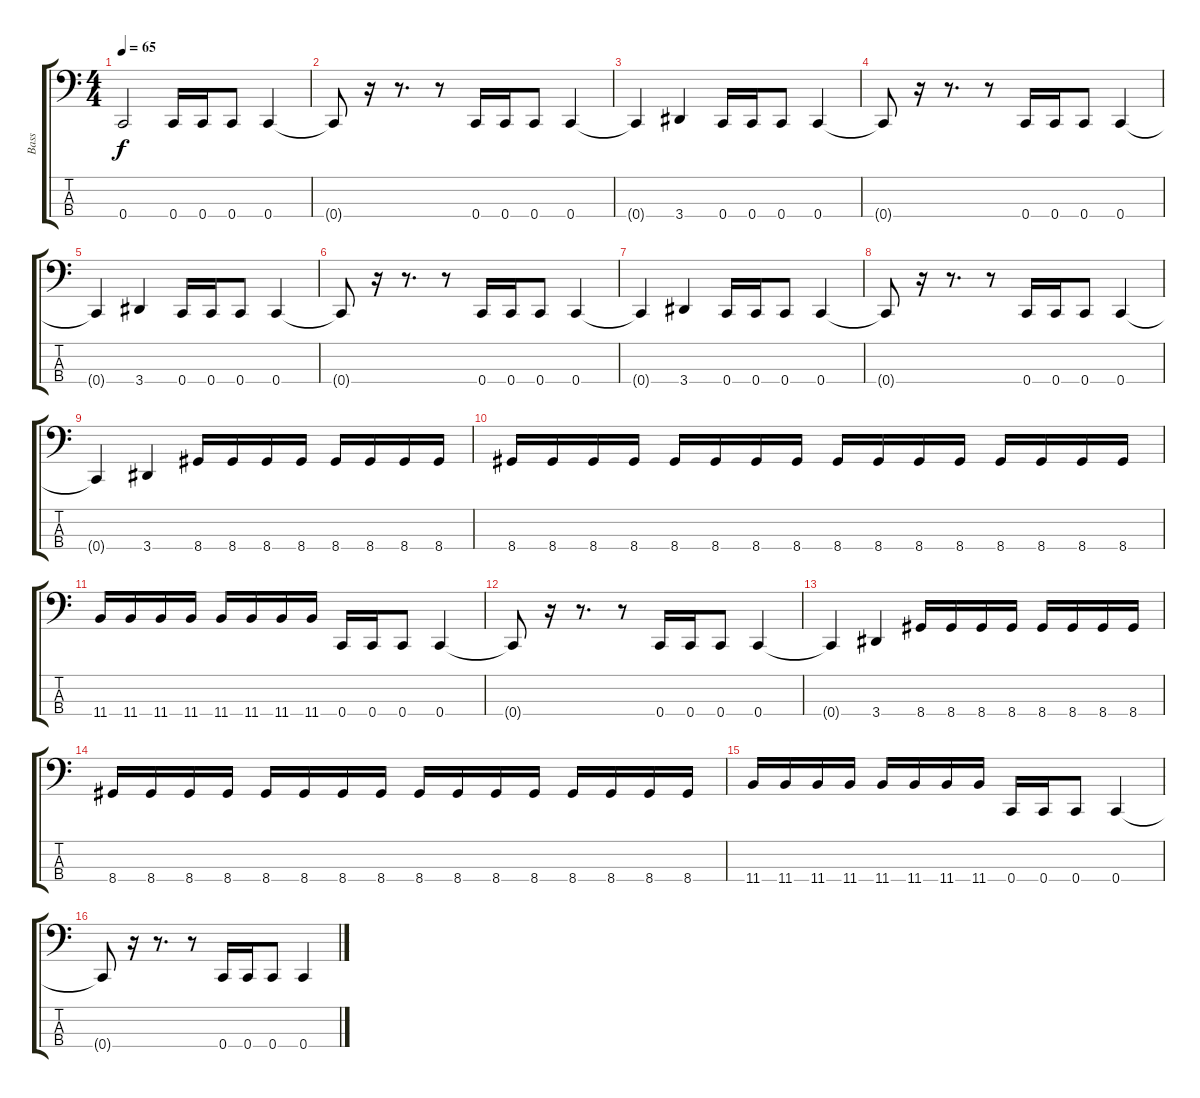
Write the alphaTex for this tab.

\track ("Bass" "Bass") {instrument electricbassfinger}
\staff {score tabs}
\tuning (F2 C2 G1 C1) {hide}
\ts (4 4)
\tempo 65
\clef f4
\ks c
0.4{t}.2{dy f} 0.4.16 0.4.16 0.4.8 0.4.4 |
0.4{t}.8 r.16 r.8{d} r.8 0.4.16 0.4.16 0.4.8 0.4.4 |
0.4{t}.4 3.4.4 0.4.16 0.4.16 0.4.8 0.4.4 |
0.4{t}.8 r.16 r.8{d} r.8 0.4.16 0.4.16 0.4.8 0.4.4 |
0.4{t}.4 3.4.4 0.4.16 0.4.16 0.4.8 0.4.4 |
0.4{t}.8 r.16 r.8{d} r.8 0.4.16 0.4.16 0.4.8 0.4.4 |
0.4{t}.4 3.4.4 0.4.16 0.4.16 0.4.8 0.4.4 |
0.4{t}.8 r.16 r.8{d} r.8 0.4.16 0.4.16 0.4.8 0.4.4 |
0.4{t}.4 3.4.4 8.4.16 8.4.16 8.4.16 8.4.16 8.4.16 8.4.16 8.4.16 8.4.16 |
8.4.16 8.4.16 8.4.16 8.4.16 8.4.16 8.4.16 8.4.16 8.4.16 8.4.16 8.4.16 8.4.16 8.4.16 8.4.16 8.4.16 8.4.16 8.4.16 |
11.4.16 11.4.16 11.4.16 11.4.16 11.4.16 11.4.16 11.4.16 11.4.16 0.4.16 0.4.16 0.4.8 0.4.4 |
0.4{t}.8 r.16 r.8{d} r.8 0.4.16 0.4.16 0.4.8 0.4.4 |
0.4{t}.4 3.4.4 8.4.16 8.4.16 8.4.16 8.4.16 8.4.16 8.4.16 8.4.16 8.4.16 |
8.4.16 8.4.16 8.4.16 8.4.16 8.4.16 8.4.16 8.4.16 8.4.16 8.4.16 8.4.16 8.4.16 8.4.16 8.4.16 8.4.16 8.4.16 8.4.16 |
11.4.16 11.4.16 11.4.16 11.4.16 11.4.16 11.4.16 11.4.16 11.4.16 0.4.16 0.4.16 0.4.8 0.4.4 |
0.4{t}.8 r.16 r.8{d} r.8 0.4.16 0.4.16 0.4.8 0.4.4
